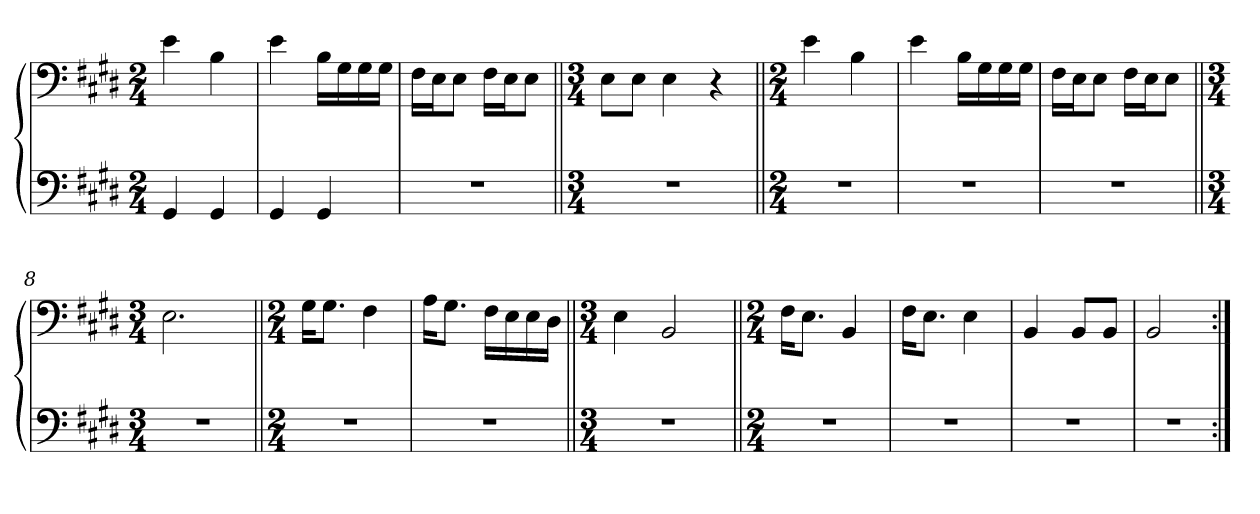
**kern	**kern
*part1	*part1
*staff2	*staff1
*clefF4	*clefF4
*k[f#c#g#d#]	*k[f#c#g#d#]
*M2/4	*M2/4
=1	=1
4GG#/	4e\
4GG#/	4B\
=2	=2
4GG#/	4e\
4GG#/	16B\LL
.	16G#\
.	16G#\
.	16G#\JJ
=3	=3
2r	16F#\LL
.	16E\J
.	8E\J
.	16F#\LL
.	16E\J
.	8E\J
=4||	=4||
*M3/4	*M3/4
2.r	8E\L
.	8E\J
.	4E\
.	4r
=5||	=5||
*M2/4	*M2/4
2r	4e\
.	4B\
=6	=6
2r	4e\
.	16B\LL
.	16G#\
.	16G#\
.	16G#\JJ
=7	=7
2r	16F#\LL
.	16E\J
.	8E\J
.	16F#\LL
.	16E\J
.	8E\J
=8||	=8||
*M3/4	*M3/4
2.r	2.E\
=9||	=9||
*M2/4	*M2/4
2r	16G#\KL
.	8.G#\J
.	4F#\
=10	=10
2r	16A\KL
.	8.G#\J
.	16F#\LL
.	16E\
.	16E\
.	16D#\JJ
=11||	=11||
*M3/4	*M3/4
2.r	4E\
.	2BB/
=12||	=12||
*M2/4	*M2/4
2r	16F#\KL
.	8.E\J
.	4BB/
=13	=13
2r	16F#\KL
.	8.E\J
.	4E\
=14	=14
2r	4BB/
.	8BB/L
.	8BB/J
=15	=15
2r	2BB/
=:|!	=:|!
*-	*-
